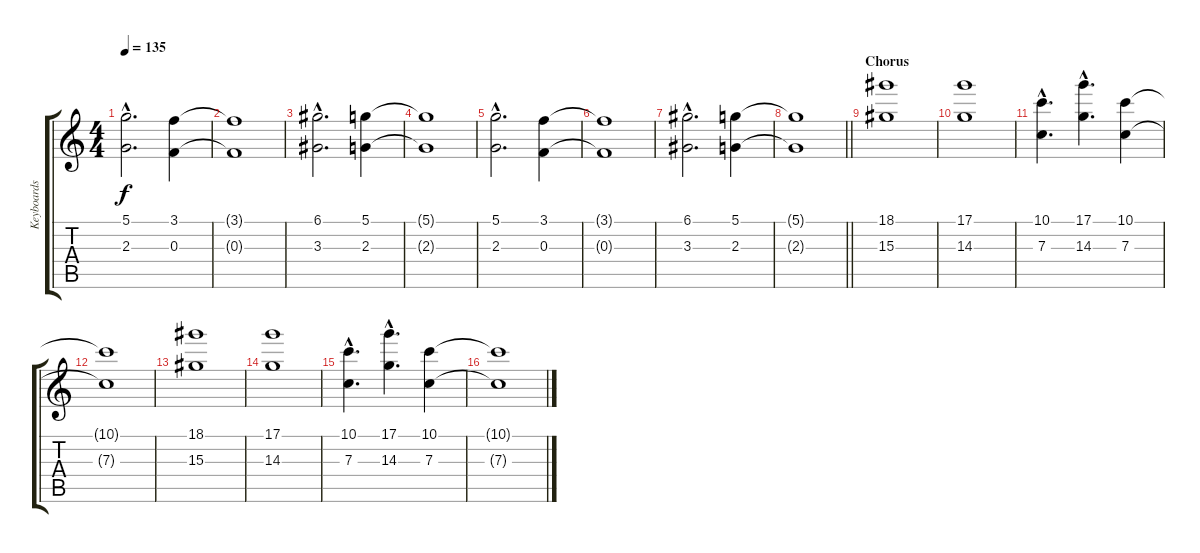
\track ("Keyboards" "Keyboards") {instrument stringensemble1}
\staff {score tabs}
\tuning (D5 A4 F4 C4 G3 C3) {hide}
\ts (4 4)
\tempo 135
\clef g2
\ks c
(5.1{hac} 2.3{hac}).2{d dy f} (3.1 0.3).4 |
(3.1{t} 0.3{t}).1 |
(6.1{hac} 3.3{hac}).2{d} (5.1 2.3).4 |
(5.1{t} 2.3{t}).1 |
(5.1{hac} 2.3{hac}).2{d} (3.1 0.3).4 |
(3.1{t} 0.3{t}).1 |
(6.1{hac} 3.3{hac}).2{d} (5.1 2.3).4 |
\barLineRight lightlight
(5.1{t} 2.3{t}).1 |
\section ("" "Chorus")
(18.1 15.3).1 |
(17.1 14.3).1 |
(10.1{hac} 7.3{hac}).4{d} (17.1{hac} 14.3{hac}).4{d} (10.1 7.3).4 |
(10.1{t} 7.3{t}).1 |
(18.1 15.3).1 |
(17.1 14.3).1 |
(10.1{hac} 7.3{hac}).4{d} (17.1{hac} 14.3{hac}).4{d} (10.1 7.3).4 |
(10.1{t} 7.3{t}).1
